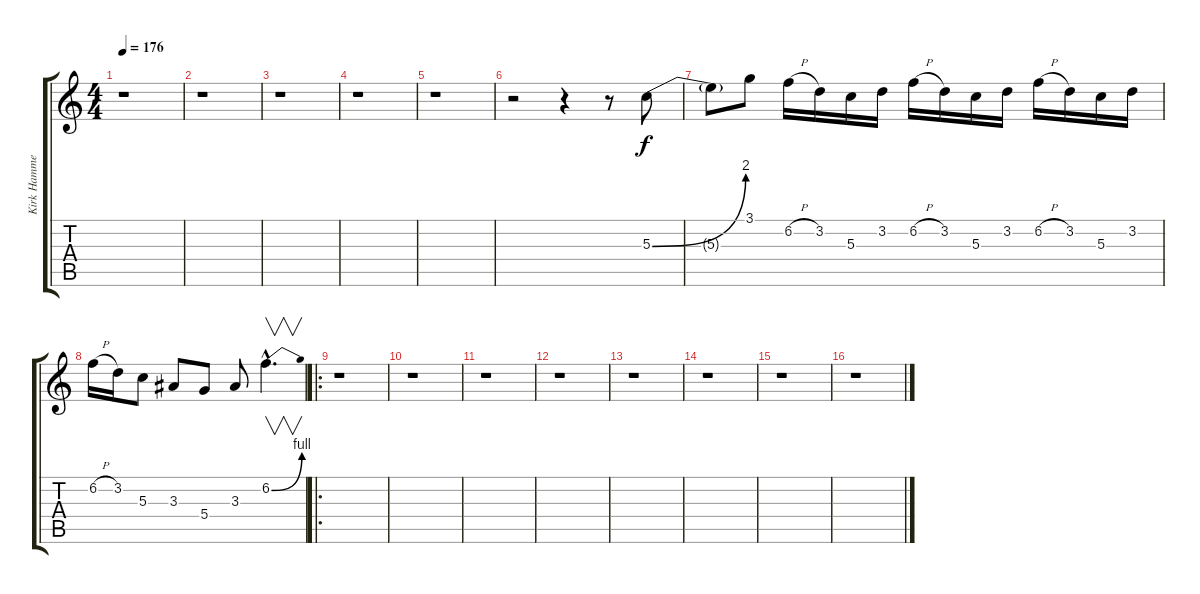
\track ("Kirk Hammet" "Kirk Hamme") {instrument overdrivenguitar}
\staff {score tabs}
\tuning (E4 B3 G3 D3 A2 E2) {hide}
\ts (4 4)
\tempo 176
\clef g2
\ks c
r.1{dy f} |
r.1 |
r.1 |
r.1 |
r.1 |
r.2 r.4 r.8 5.3{be (bend 0 0 60 8)}.8 |
5.3{t}.8 3.1.8 6.2{h}.16 3.2.16 5.3.16 3.2.16 6.2{h}.16 3.2.16 5.3.16 3.2.16 6.2{h}.16 3.2.16 5.3.16 3.2.16 |
6.2{h}.16 3.2.16 5.3.8 3.3.8 5.4.8 3.3.8 6.2{be (bend 0 0 60 4) hac}.4{v d} |
\ro
r.1 |
r.1 |
r.1 |
r.1 |
r.1 |
r.1 |
r.1 |
r.1
